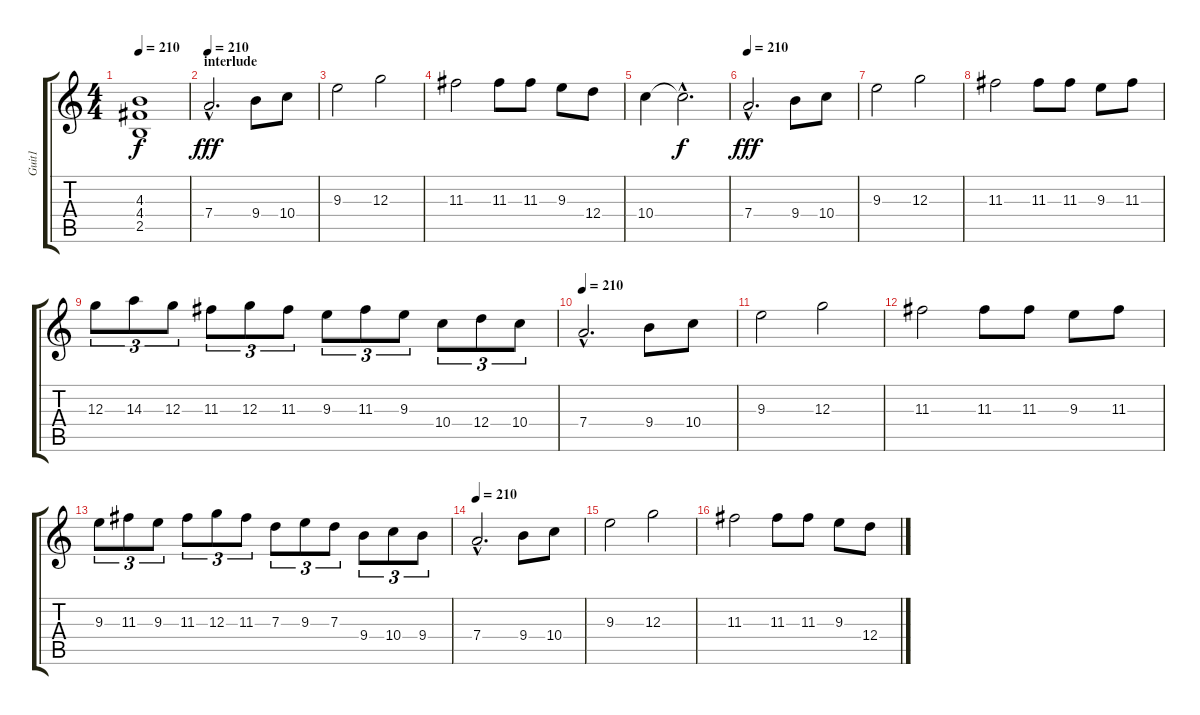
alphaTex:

\track ("Guit1" "Guit1") {instrument overdrivenguitar}
\staff {score tabs}
\tuning (E4 B3 G3 D3 A2 E2) {hide}
\ts (4 4)
\tempo 210
\clef g2
\ks c
(4.3 4.4 2.5).1{dy f} |
\section ("" "interlude")
\tempo 210
7.4{hac}.2{d dy fff} 9.4.8 10.4.8 |
9.3.2 12.3.2 |
11.3.2 11.3.8 11.3.8 9.3.8 12.4.8 |
10.4.4 10.4{hac t}.2{d dy f} |
\tempo 210
7.4{hac}.2{d dy fff} 9.4.8 10.4.8 |
9.3.2 12.3.2 |
11.3.2 11.3.8 11.3.8 9.3.8 11.3.8 |
12.3.8{tu (3 2)} 14.3.8{tu (3 2)} 12.3.8{tu (3 2)} 11.3.8{tu (3 2)} 12.3.8{tu (3 2)} 11.3.8{tu (3 2)} 9.3.8{tu (3 2)} 11.3.8{tu (3 2)} 9.3.8{tu (3 2)} 10.4.8{tu (3 2)} 12.4.8{tu (3 2)} 10.4.8{tu (3 2)} |
\tempo 210
7.4{hac}.2{d} 9.4.8 10.4.8 |
9.3.2 12.3.2 |
11.3.2 11.3.8 11.3.8 9.3.8 11.3.8 |
9.3.8{tu (3 2)} 11.3.8{tu (3 2)} 9.3.8{tu (3 2)} 11.3.8{tu (3 2)} 12.3.8{tu (3 2)} 11.3.8{tu (3 2)} 7.3.8{tu (3 2)} 9.3.8{tu (3 2)} 7.3.8{tu (3 2)} 9.4.8{tu (3 2)} 10.4.8{tu (3 2)} 9.4.8{tu (3 2)} |
\tempo 210
7.4{hac}.2{d} 9.4.8 10.4.8 |
9.3.2 12.3.2 |
11.3.2 11.3.8 11.3.8 9.3.8 12.4.8
